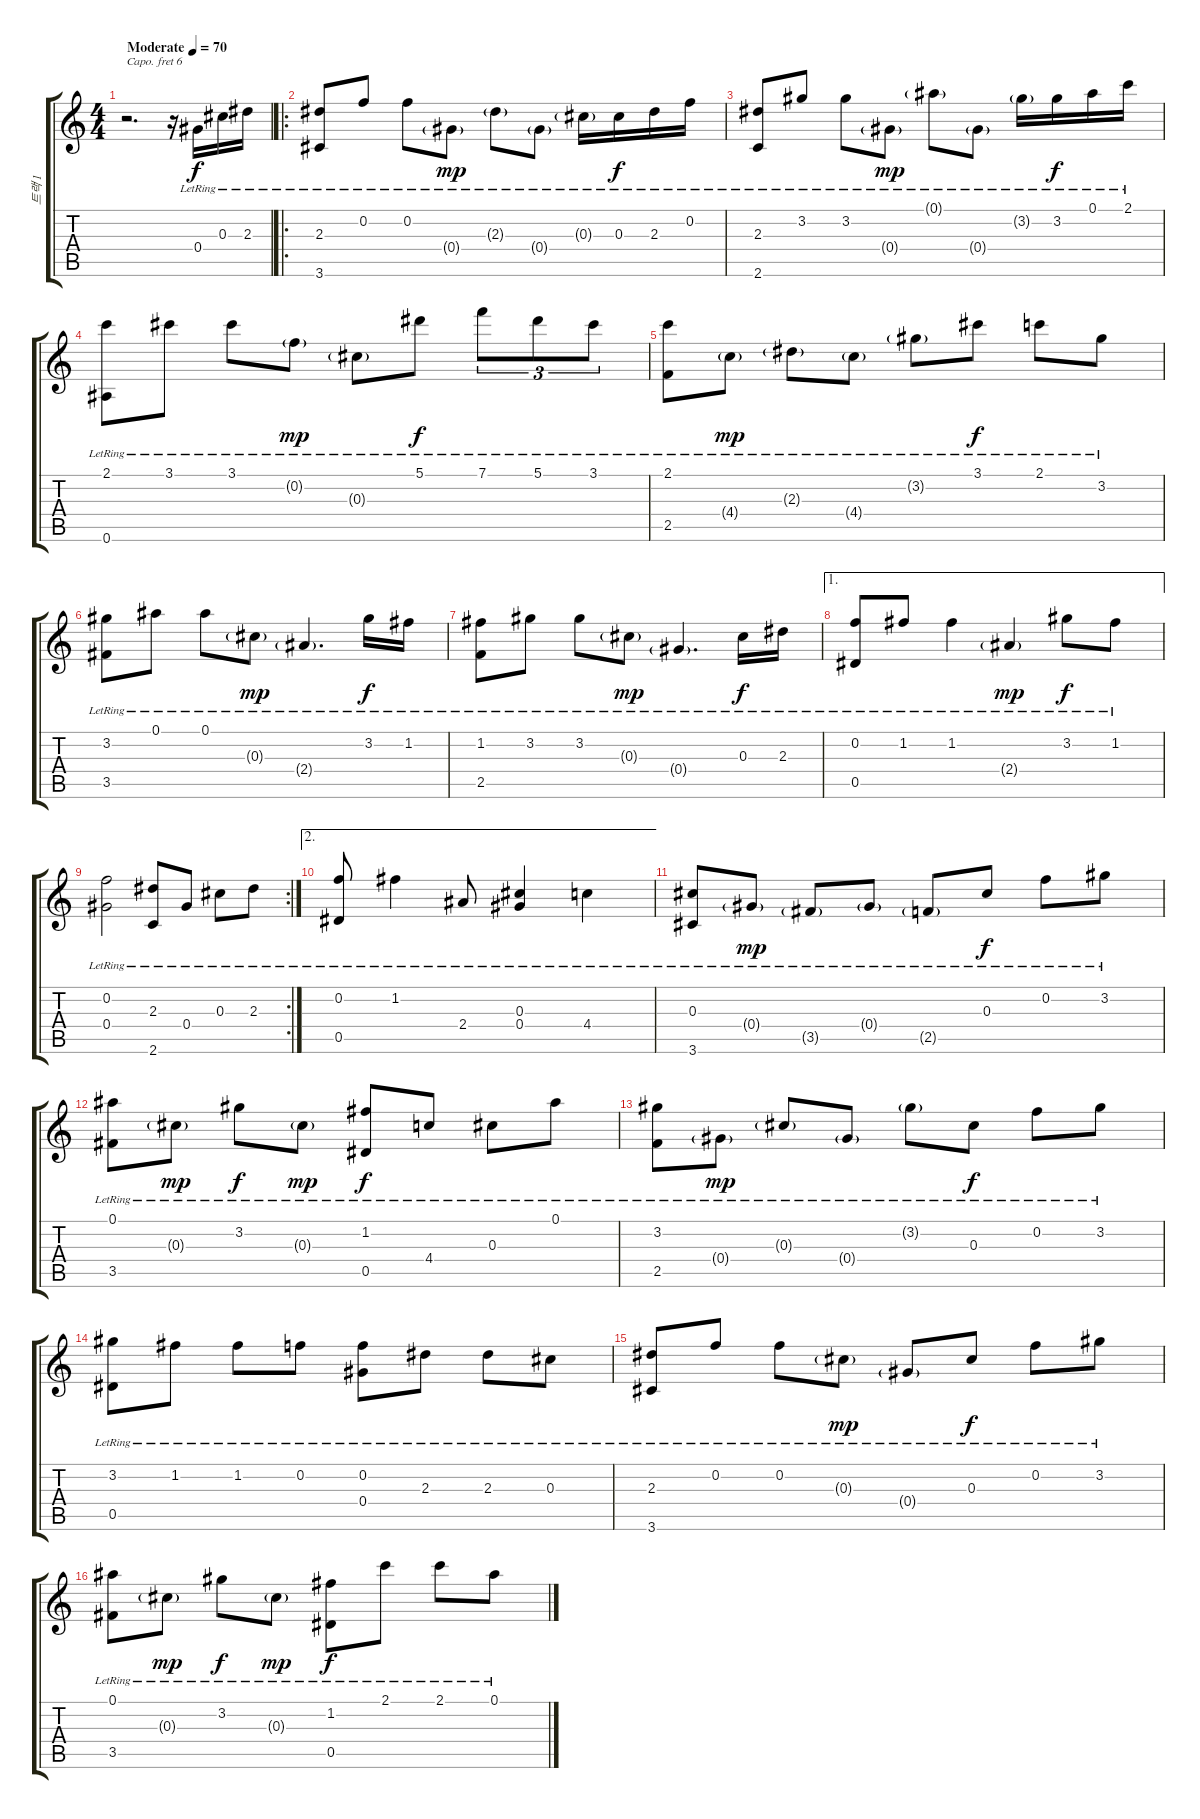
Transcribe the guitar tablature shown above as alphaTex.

\track ("트랙 1" "트랙 1") {instrument acousticguitarsteel}
\staff {score tabs}
\capo 6
\tuning (E4 B3 G3 D3 A2 E2) {hide}
\ts (4 4)
\tempo (70 "Moderate")
\clef g2
\ks c
r.2{d dy f instrument acousticguitarsteel} r.16 0.4{lr}.16 0.3{lr}.16 2.3{lr}.16 |
\ro
(2.3{lr} 3.6{lr}).8 0.2{lr}.8 0.2{lr}.8 0.4{g lr}.8{dy mp} 2.3{g lr}.8 0.4{g lr}.8 0.3{g lr}.16 0.3{lr}.16{dy f} 2.3{lr}.16 0.2{lr}.16 |
(2.3{lr} 2.6{lr}).8 3.2{lr}.8 3.2{lr}.8 0.4{g lr}.8{dy mp} 0.1{g lr}.8 0.4{g lr}.8 3.2{g lr}.16 3.2{lr}.16{dy f} 0.1{lr}.16 2.1{lr}.16 |
(2.1{lr} 0.6{lr}).8 3.1{lr}.8 3.1{lr}.8 0.2{g lr}.8{dy mp} 0.3{g lr}.8 5.1{lr}.8{dy f} 7.1{lr}.8{tu (3 2)} 5.1{lr}.8{tu (3 2)} 3.1{lr}.8{tu (3 2)} |
(2.1{lr} 2.5{lr}).8 4.4{g lr}.8{dy mp} 2.3{g lr}.8 4.4{g lr}.8 3.2{g lr}.8 3.1{lr}.8{dy f} 2.1{lr}.8 3.2{lr}.8 |
(3.2{lr} 3.5{lr}).8 0.1{lr}.8 0.1{lr}.8 0.3{g lr}.8{dy mp} 2.4{g lr}.4{d} 3.2{lr}.16{dy f} 1.2{lr}.16 |
(1.2{lr} 2.5{lr}).8 3.2{lr}.8 3.2{lr}.8 0.3{g lr}.8{dy mp} 0.4{g lr}.4{d} 0.3{lr}.16{dy f} 2.3{lr}.16 |
\ae 1
(0.2{lr} 0.5{lr}).8 1.2{lr}.8 1.2{lr}.4 2.4{g lr}.4{dy mp} 3.2{lr}.8{dy f} 1.2{lr}.8 |
\rc 2
(0.2{lr} 0.4{lr}).2 (2.3{lr} 2.6{lr}).8 0.4{lr}.8 0.3{lr}.8 2.3{lr}.8 |
\ae 2
(0.2{lr} 0.5{lr}).8 1.2{lr}.4 2.4{lr}.8 (0.3{lr} 0.4{lr}).4 4.4{lr}.4 |
(0.3{lr} 3.6{lr}).8 0.4{g lr}.8{dy mp} 3.5{g lr}.8 0.4{g lr}.8 2.5{g lr}.8 0.3{lr}.8{dy f} 0.2{lr}.8 3.2{lr}.8 |
(0.1{lr} 3.5{lr}).8 0.3{g lr}.8{dy mp} 3.2{lr}.8{dy f} 0.3{g lr}.8{dy mp} (1.2{lr} 0.5{lr}).8{dy f} 4.4{lr}.8 0.3{lr}.8 0.1{lr}.8 |
(3.2{lr} 2.5{lr}).8 0.4{g lr}.8{dy mp} 0.3{g lr}.8 0.4{g lr}.8 3.2{g lr}.8 0.3{lr}.8{dy f} 0.2{lr}.8 3.2{lr}.8 |
(3.2{lr} 0.5{lr}).8 1.2{lr}.8 1.2{lr}.8 0.2{lr}.8 (0.2{lr} 0.4{lr}).8 2.3{lr}.8 2.3{lr}.8 0.3{lr}.8 |
(2.3{lr} 3.6{lr}).8 0.2{lr}.8 0.2{lr}.8 0.3{g lr}.8{dy mp} 0.4{g lr}.8 0.3{lr}.8{dy f} 0.2{lr}.8 3.2{lr}.8 |
(0.1{lr} 3.5{lr}).8 0.3{g lr}.8{dy mp} 3.2{lr}.8{dy f} 0.3{g lr}.8{dy mp} (1.2{lr} 0.5{lr}).8{dy f} 2.1{lr}.8 2.1{lr}.8 0.1{lr}.8
